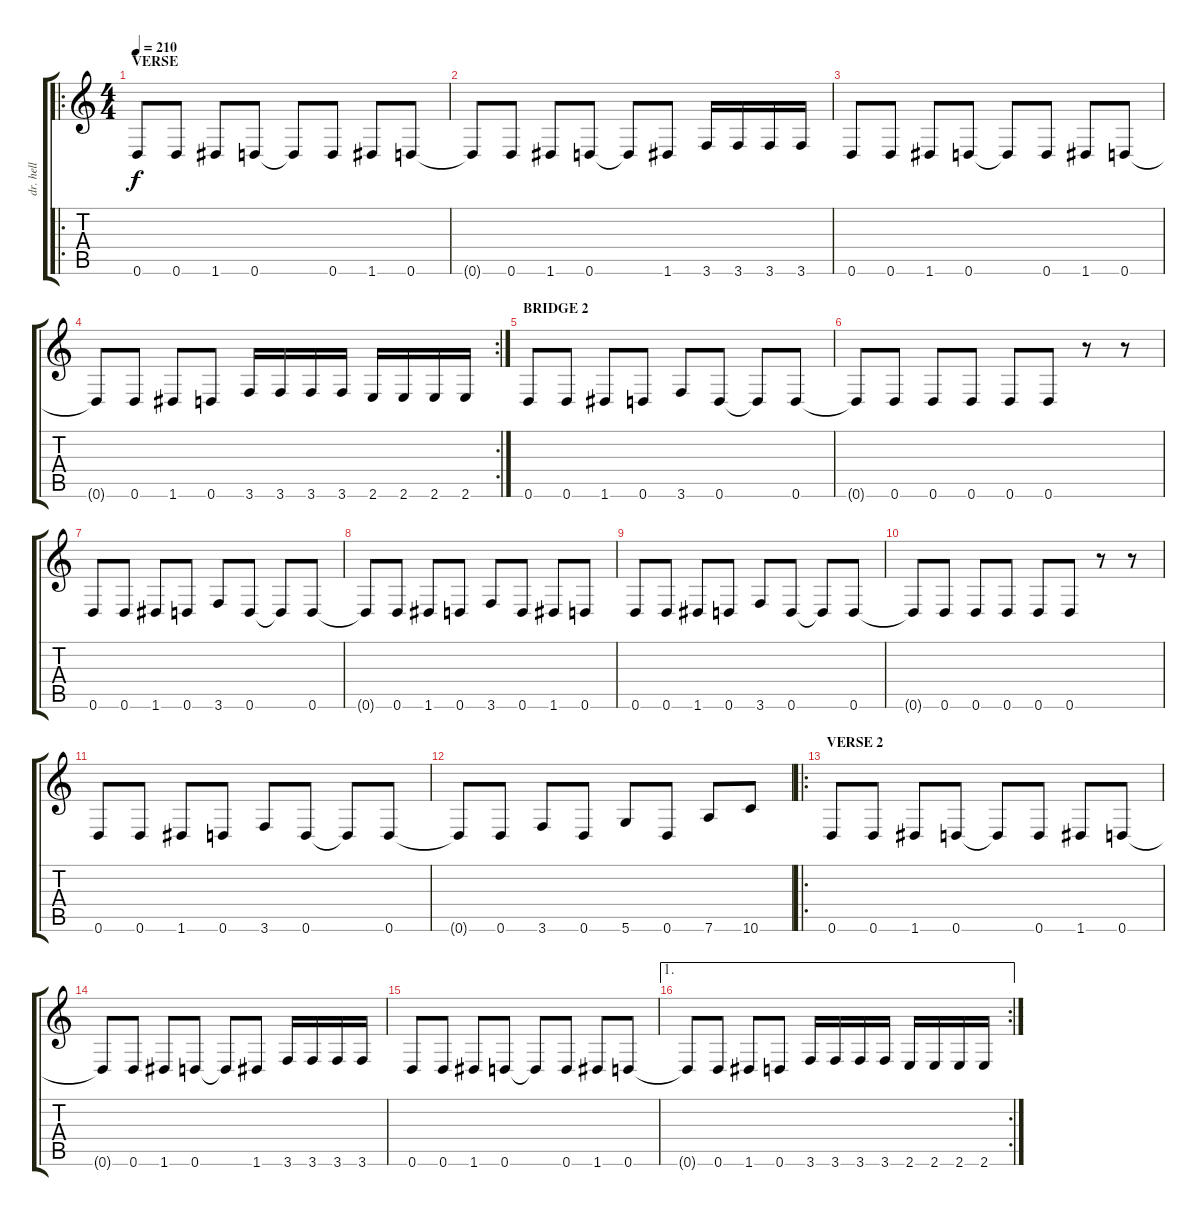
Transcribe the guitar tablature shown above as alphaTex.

\track ("dr. hell" "dr. hell") {instrument distortionguitar}
\staff {score tabs}
\tuning (E4 B3 G3 D3 A2 D2) {hide}
\ro
\ts (4 4)
\section ("" "VERSE")
\tempo 210
\clef g2
\ks c
0.6.8{dy f} 0.6.8 1.6.8 0.6.8 0.6{t}.8 0.6.8 1.6.8 0.6.8 |
0.6{t}.8 0.6.8 1.6.8 0.6.8 0.6{t}.8 1.6.8 3.6.16 3.6.16 3.6.16 3.6.16 |
0.6.8 0.6.8 1.6.8 0.6.8 0.6{t}.8 0.6.8 1.6.8 0.6.8 |
\rc 2
0.6{t}.8 0.6.8 1.6.8 0.6.8 3.6.16 3.6.16 3.6.16 3.6.16 2.6.16 2.6.16 2.6.16 2.6.16 |
\section ("" "BRIDGE 2")
0.6.8 0.6.8 1.6.8 0.6.8 3.6.8 0.6.8 0.6{t}.8 0.6.8 |
0.6{t}.8 0.6.8 0.6.8 0.6.8 0.6.8 0.6.8 r.8 r.8 |
0.6.8 0.6.8 1.6.8 0.6.8 3.6.8 0.6.8 0.6{t}.8 0.6.8 |
0.6{t}.8 0.6.8 1.6.8 0.6.8 3.6.8 0.6.8 1.6.8 0.6.8 |
0.6.8 0.6.8 1.6.8 0.6.8 3.6.8 0.6.8 0.6{t}.8 0.6.8 |
0.6{t}.8 0.6.8 0.6.8 0.6.8 0.6.8 0.6.8 r.8 r.8 |
0.6.8 0.6.8 1.6.8 0.6.8 3.6.8 0.6.8 0.6{t}.8 0.6.8 |
0.6{t}.8 0.6.8 3.6.8 0.6.8 5.6.8 0.6.8 7.6.8 10.6.8 |
\ro
\section ("" "VERSE 2")
0.6.8 0.6.8 1.6.8 0.6.8 0.6{t}.8 0.6.8 1.6.8 0.6.8 |
0.6{t}.8 0.6.8 1.6.8 0.6.8 0.6{t}.8 1.6.8 3.6.16 3.6.16 3.6.16 3.6.16 |
0.6.8 0.6.8 1.6.8 0.6.8 0.6{t}.8 0.6.8 1.6.8 0.6.8 |
\ae 1
\rc 2
0.6{t}.8 0.6.8 1.6.8 0.6.8 3.6.16 3.6.16 3.6.16 3.6.16 2.6.16 2.6.16 2.6.16 2.6.16
